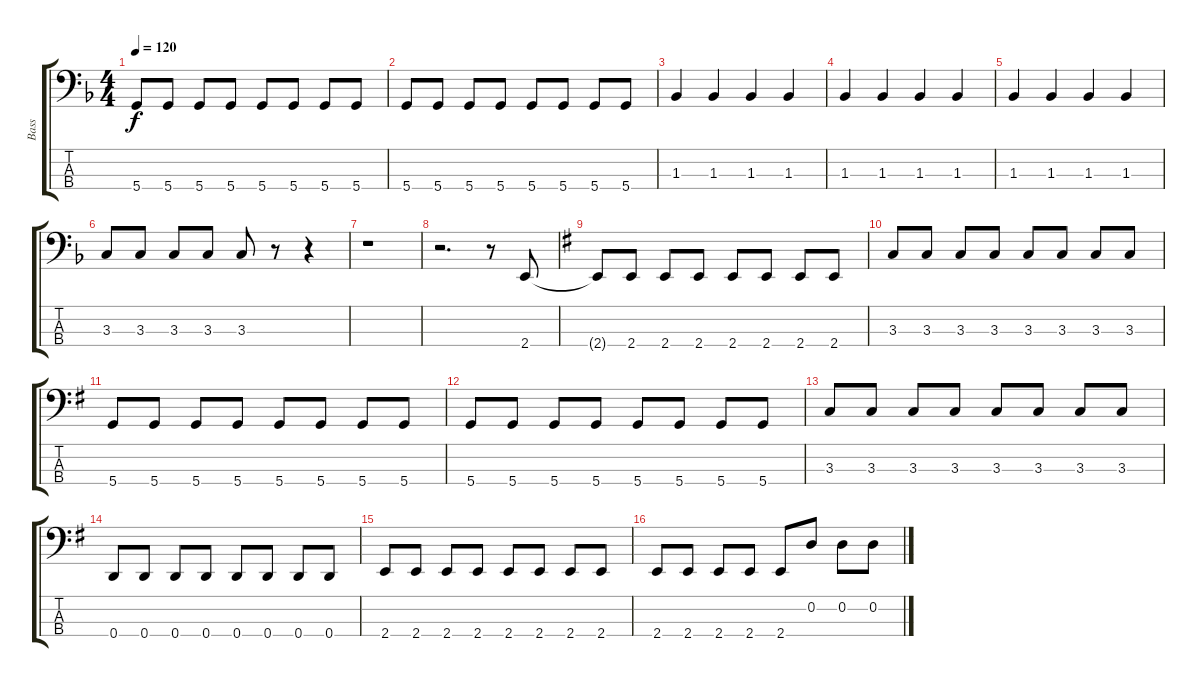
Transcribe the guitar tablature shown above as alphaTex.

\track ("Bass" "Bass") {instrument electricbassfinger}
\staff {score tabs}
\tuning (G2 D2 A1 D1) {hide}
\ts (4 4)
\tempo 120
\clef f4
\ks dminor
5.4.8{dy f} 5.4.8 5.4.8 5.4.8 5.4.8 5.4.8 5.4.8 5.4.8 |
5.4.8 5.4.8 5.4.8 5.4.8 5.4.8 5.4.8 5.4.8 5.4.8 |
1.3.4{volume 13} 1.3.4 1.3.4 1.3.4 |
1.3.4 1.3.4 1.3.4 1.3.4 |
1.3.4 1.3.4 1.3.4 1.3.4 |
3.3.8 3.3.8 3.3.8 3.3.8 3.3.8 r.8 r.4 |
r.1 |
r.2{d} r.8 2.4.8{volume 15} |
\ks eminor
2.4{t}.8 2.4.8 2.4.8 2.4.8 2.4.8 2.4.8 2.4.8 2.4.8 |
3.3.8 3.3.8 3.3.8 3.3.8 3.3.8 3.3.8 3.3.8 3.3.8 |
5.4.8 5.4.8 5.4.8 5.4.8 5.4.8 5.4.8 5.4.8 5.4.8 |
5.4.8 5.4.8 5.4.8 5.4.8 5.4.8 5.4.8 5.4.8 5.4.8 |
3.3.8 3.3.8 3.3.8 3.3.8 3.3.8 3.3.8 3.3.8 3.3.8 |
0.4.8 0.4.8 0.4.8 0.4.8 0.4.8 0.4.8 0.4.8 0.4.8 |
2.4.8 2.4.8 2.4.8 2.4.8 2.4.8 2.4.8 2.4.8 2.4.8 |
2.4.8 2.4.8 2.4.8 2.4.8 2.4.8 0.2.8 0.2.8 0.2.8
